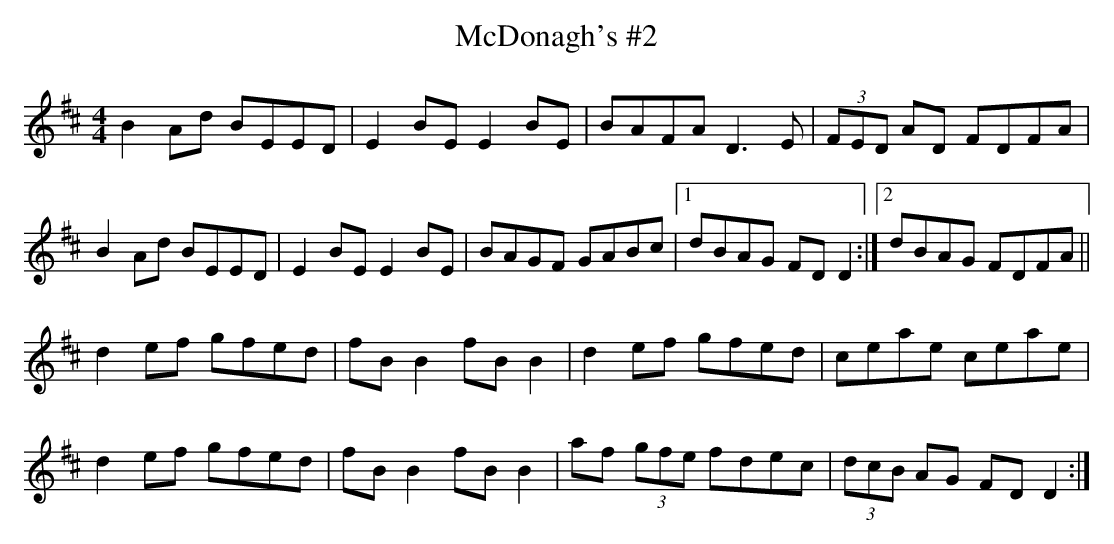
X:1
T: McDonagh's #2
L: 1/8
M: 4/4
K: D
B2 Ad BEED|E2 BE E2 BE|BAFA D3 E|(3FED AD FDFA|
B2 Ad BEED|E2 BE E2 BE|BAGF GABc|1 dBAG FD D2 :|2\
dBAG FDFA||
d2 ef gfed|fB B2 fB B2|d2 ef gfed|ceae ceae|
d2 ef gfed|fB B2 fB B2|af (3gfe fdec|\
(3dcB AG FD D2 :|
